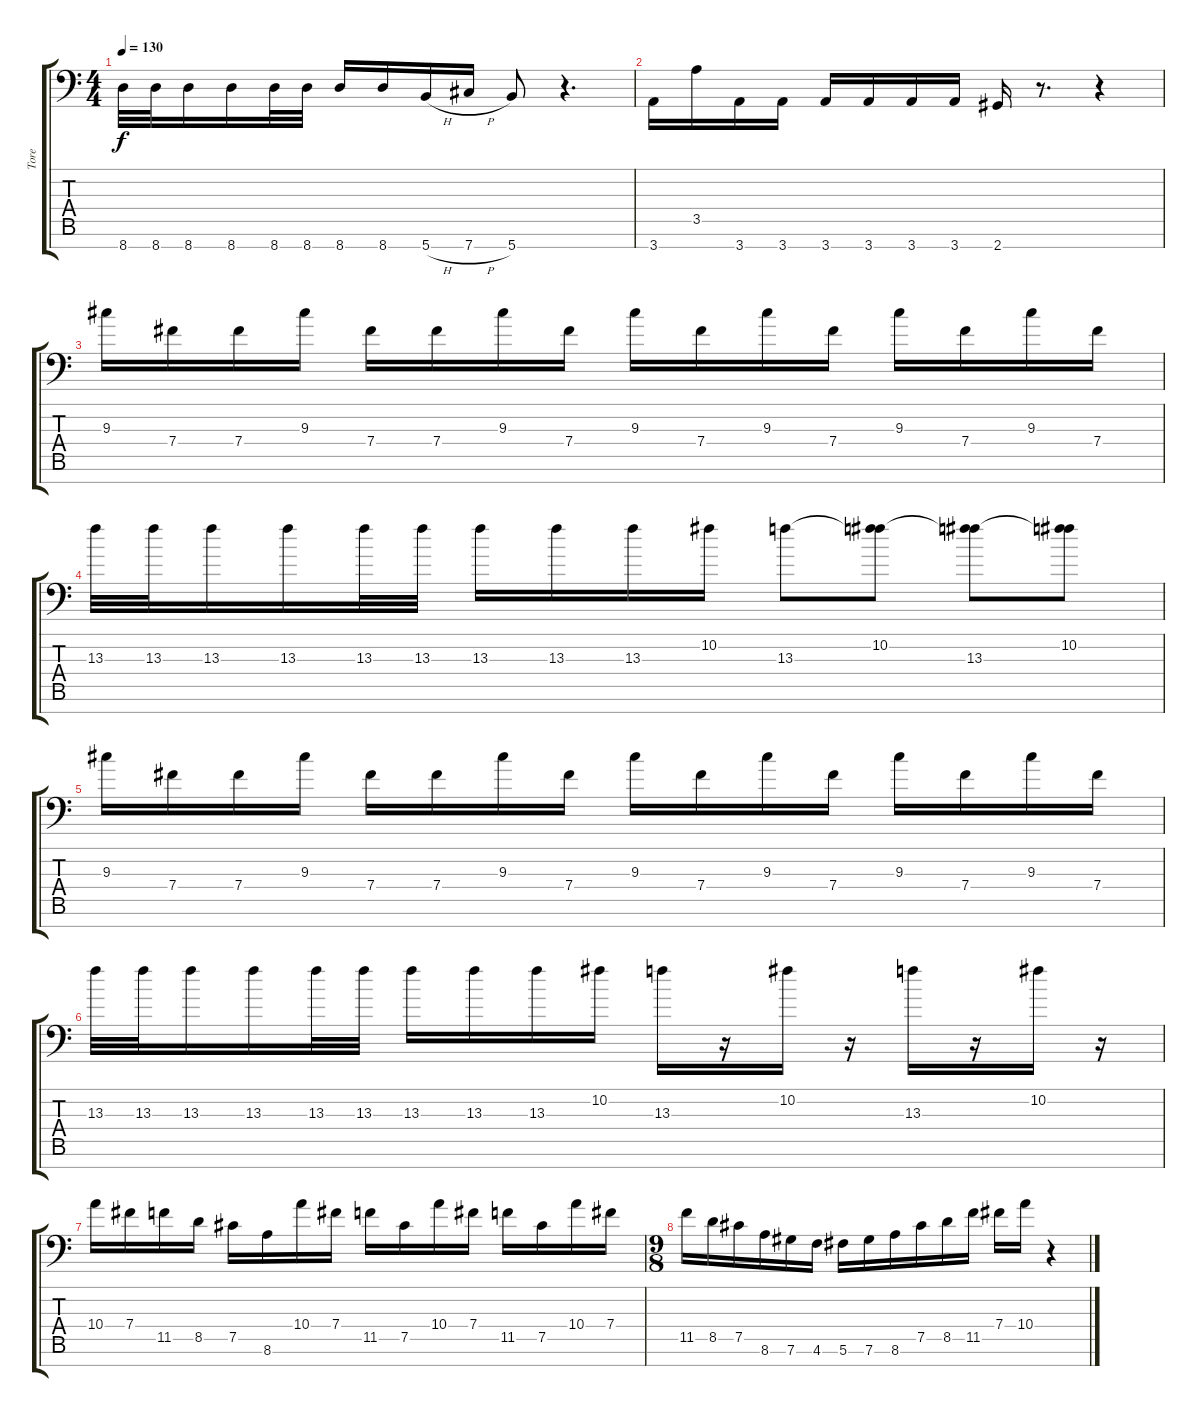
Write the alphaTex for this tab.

\track ("Tore" "Tore") {instrument distortionguitar}
\staff {score tabs}
\tuning (Db4 Ab3 E3 B2 Gb2 Db2 Gb1) {hide}
\ts (4 4)
\tempo 130
\clef f4
\ks c
8.7.32{dy f} 8.7.32 8.7.16 8.7.16 8.7.32 8.7.32 8.7.16 8.7.16 5.7{h}.16 7.7{h}.16 5.7.8 r.4{d} |
3.7.16 3.5.16 3.7.16 3.7.16 3.7.16 3.7.16 3.7.16 3.7.16 2.7.16 r.8{d} r.4 |
9.3.16 7.4.16 7.4.16 9.3.16 7.4.16 7.4.16 9.3.16 7.4.16 9.3.16 7.4.16 9.3.16 7.4.16 9.3.16 7.4.16 9.3.16 7.4.16 |
13.3.32 13.3.32 13.3.16 13.3.16 13.3.32 13.3.32 13.3.16 13.3.16 13.3.16 10.2.16 13.3.8 (10.2 13.3{t}).8 (10.2{t} 13.3).8 (10.2 13.3{t}).8 |
9.3.16 7.4.16 7.4.16 9.3.16 7.4.16 7.4.16 9.3.16 7.4.16 9.3.16 7.4.16 9.3.16 7.4.16 9.3.16 7.4.16 9.3.16 7.4.16 |
13.3.32 13.3.32 13.3.16 13.3.16 13.3.32 13.3.32 13.3.16 13.3.16 13.3.16 10.2.16 13.3.16 r.16 10.2.16 r.16 13.3.16 r.16 10.2.16 r.16 |
10.4.16 7.4.16 11.5.16 8.5.16 7.5.16 8.6.16 10.4.16 7.4.16 11.5.16 7.5.16 10.4.16 7.4.16 11.5.16 7.5.16 10.4.16 7.4.16 |
\ts (9 8)
11.5.16 8.5.16 7.5.16 8.6.16 7.6.16 4.6.16 5.6.16 7.6.16 8.6.16 7.5.16 8.5.16 11.5.16 7.4.16 10.4.16 r.4
